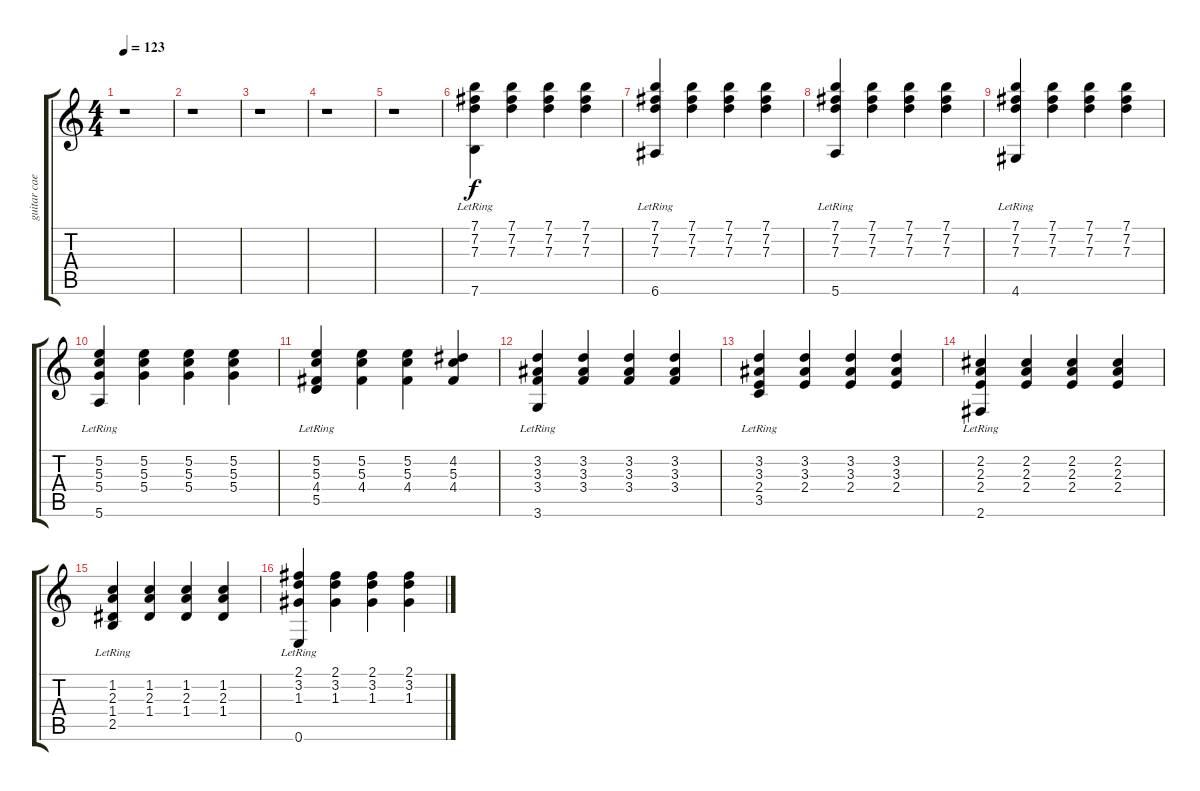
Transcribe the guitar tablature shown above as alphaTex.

\track ("guitar caetano velosso" "guitar cae") {instrument acousticguitarnylon}
\staff {score tabs}
\tuning (E4 B3 G3 D3 A2 E2) {hide}
\ts (4 4)
\tempo 123
\clef g2
\ks c
r.1{dy f instrument acousticguitarnylon} |
r.1 |
r.1 |
r.1 |
r.1 |
(7.1 7.2 7.3 7.6{lr}).4 (7.1 7.2 7.3).4 (7.1 7.2 7.3).4 (7.1 7.2 7.3).4 |
(7.1 7.2 7.3 6.6{lr}).4 (7.1 7.2 7.3).4 (7.1 7.2 7.3).4 (7.1 7.2 7.3).4 |
(7.1 7.2 7.3 5.6{lr}).4 (7.1 7.2 7.3).4 (7.1 7.2 7.3).4 (7.1 7.2 7.3).4 |
(7.1 7.2 7.3 4.6{lr}).4 (7.1 7.2 7.3).4 (7.1 7.2 7.3).4 (7.1 7.2 7.3).4 |
(5.2 5.3 5.4 5.6{lr}).4 (5.2 5.3 5.4).4 (5.2 5.3 5.4).4 (5.2 5.3 5.4).4 |
(5.2 5.3 4.4 5.5{lr}).4 (5.2 5.3 4.4).4 (5.2 5.3 4.4).4 (4.2 5.3 4.4).4 |
(3.2 3.3 3.4 3.6{lr}).4 (3.2 3.3 3.4).4 (3.2 3.3 3.4).4 (3.2 3.3 3.4).4 |
(3.2 3.3 2.4 3.5{lr}).4 (3.2 3.3 2.4).4 (3.2 3.3 2.4).4 (3.2 3.3 2.4).4 |
(2.2 2.3 2.4 2.6{lr}).4 (2.2 2.3 2.4).4 (2.2 2.3 2.4).4 (2.2 2.3 2.4).4 |
(1.2 2.3 1.4 2.5{lr}).4 (1.2 2.3 1.4).4 (1.2 2.3 1.4).4 (1.2 2.3 1.4).4 |
(2.1 3.2 1.3 0.6{lr}).4 (2.1 3.2 1.3).4 (2.1 3.2 1.3).4 (2.1 3.2 1.3).4
